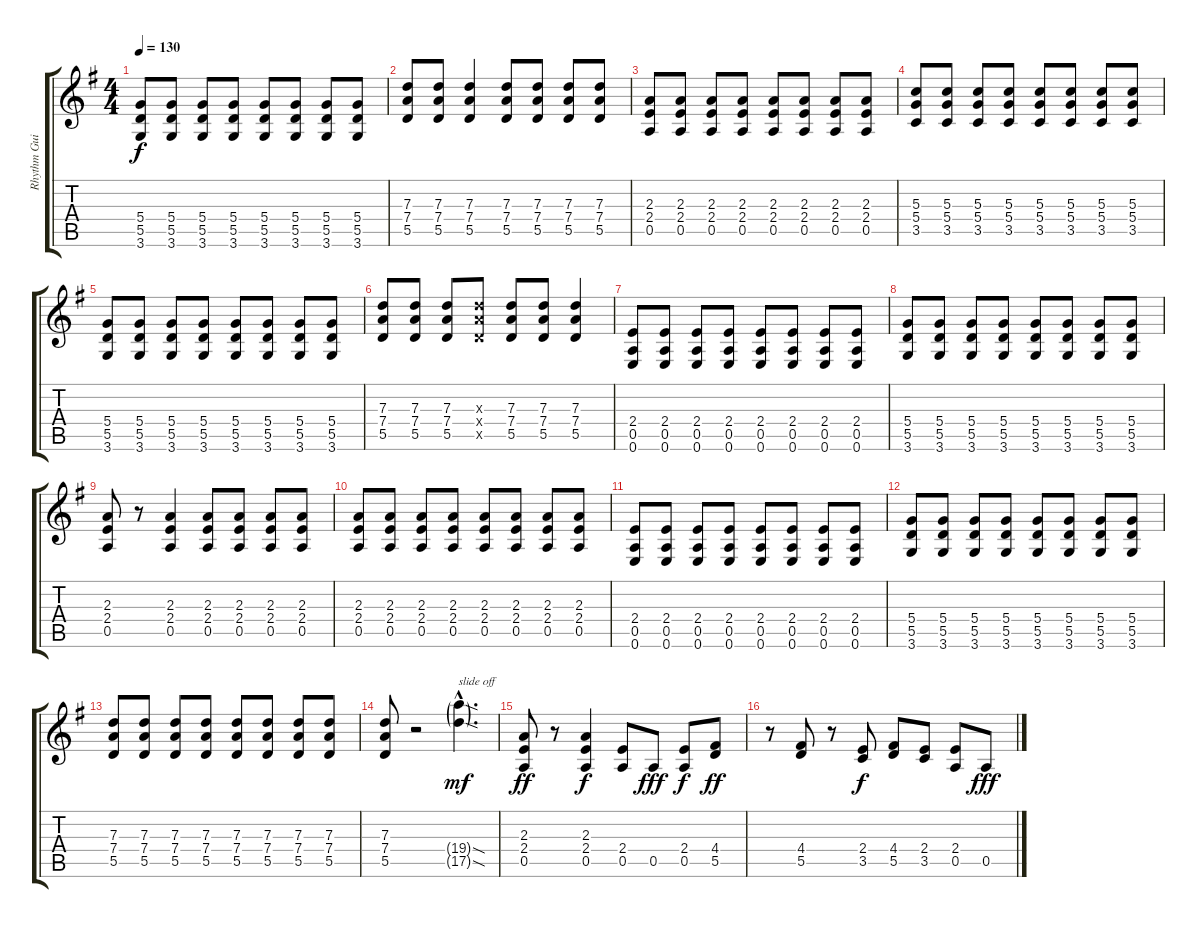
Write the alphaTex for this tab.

\track ("Rhythm Guitar" "Rhythm Gui") {instrument distortionguitar}
\staff {score tabs}
\tuning (E4 B3 G3 D3 A2 E2) {hide}
\ts (4 4)
\tempo 130
\clef g2
\ks g
(5.4 5.5 3.6).8{dy f} (5.4 5.5 3.6).8 (5.4 5.5 3.6).8 (5.4 5.5 3.6).8 (5.4 5.5 3.6).8 (5.4 5.5 3.6).8 (5.4 5.5 3.6).8 (5.4 5.5 3.6).8 |
(7.3 7.4 5.5).8 (7.3 7.4 5.5).8 (7.3 7.4 5.5).4 (7.3 7.4 5.5).8 (7.3 7.4 5.5).8 (7.3 7.4 5.5).8 (7.3 7.4 5.5).8 |
(2.3 2.4 0.5).8 (2.3 2.4 0.5).8 (2.3 2.4 0.5).8 (2.3 2.4 0.5).8 (2.3 2.4 0.5).8 (2.3 2.4 0.5).8 (2.3 2.4 0.5).8 (2.3 2.4 0.5).8 |
(5.3 5.4 3.5).8 (5.3 5.4 3.5).8 (5.3 5.4 3.5).8 (5.3 5.4 3.5).8 (5.3 5.4 3.5).8 (5.3 5.4 3.5).8 (5.3 5.4 3.5).8 (5.3 5.4 3.5).8 |
(5.4 5.5 3.6).8 (5.4 5.5 3.6).8 (5.4 5.5 3.6).8 (5.4 5.5 3.6).8 (5.4 5.5 3.6).8 (5.4 5.5 3.6).8 (5.4 5.5 3.6).8 (5.4 5.5 3.6).8 |
(7.3 7.4 5.5).8 (7.3 7.4 5.5).8 (7.3 7.4 5.5).8 (7.3{x} 7.4{x} 5.5{x}).8 (7.3 7.4 5.5).8 (7.3 7.4 5.5).8 (7.3 7.4 5.5).4 |
(2.4 0.5 0.6).8 (2.4 0.5 0.6).8 (2.4 0.5 0.6).8 (2.4 0.5 0.6).8 (2.4 0.5 0.6).8 (2.4 0.5 0.6).8 (2.4 0.5 0.6).8 (2.4 0.5 0.6).8 |
(5.4 5.5 3.6).8 (5.4 5.5 3.6).8 (5.4 5.5 3.6).8 (5.4 5.5 3.6).8 (5.4 5.5 3.6).8 (5.4 5.5 3.6).8 (5.4 5.5 3.6).8 (5.4 5.5 3.6).8 |
(2.3 2.4 0.5).8 r.8 (2.3 2.4 0.5).4 (2.3 2.4 0.5).8 (2.3 2.4 0.5).8 (2.3 2.4 0.5).8 (2.3 2.4 0.5).8 |
(2.3 2.4 0.5).8 (2.3 2.4 0.5).8 (2.3 2.4 0.5).8 (2.3 2.4 0.5).8 (2.3 2.4 0.5).8 (2.3 2.4 0.5).8 (2.3 2.4 0.5).8 (2.3 2.4 0.5).8 |
(2.4 0.5 0.6).8 (2.4 0.5 0.6).8 (2.4 0.5 0.6).8 (2.4 0.5 0.6).8 (2.4 0.5 0.6).8 (2.4 0.5 0.6).8 (2.4 0.5 0.6).8 (2.4 0.5 0.6).8 |
(5.4 5.5 3.6).8 (5.4 5.5 3.6).8 (5.4 5.5 3.6).8 (5.4 5.5 3.6).8 (5.4 5.5 3.6).8 (5.4 5.5 3.6).8 (5.4 5.5 3.6).8 (5.4 5.5 3.6).8 |
(7.3 7.4 5.5).8 (7.3 7.4 5.5).8 (7.3 7.4 5.5).8 (7.3 7.4 5.5).8 (7.3 7.4 5.5).8 (7.3 7.4 5.5).8 (7.3 7.4 5.5).8 (7.3 7.4 5.5).8 |
(7.3 7.4 5.5).8 r.2 (19.4{sod g hac} 17.5{sod g hac}).4{d txt "slide off" dy mf} |
(2.3 2.4 0.5).8{dy ff} r.8 (2.3 2.4 0.5).4{dy f} (2.4 0.5).8 0.5.8{dy fff} (2.4 0.5).8{dy f} (4.4 5.5).8{dy ff} |
r.8 (4.4 5.5).8 r.8 (2.4 3.5).8{dy f} (4.4 5.5).8 (2.4 3.5).8 (2.4 0.5).8 0.5.8{dy fff}
